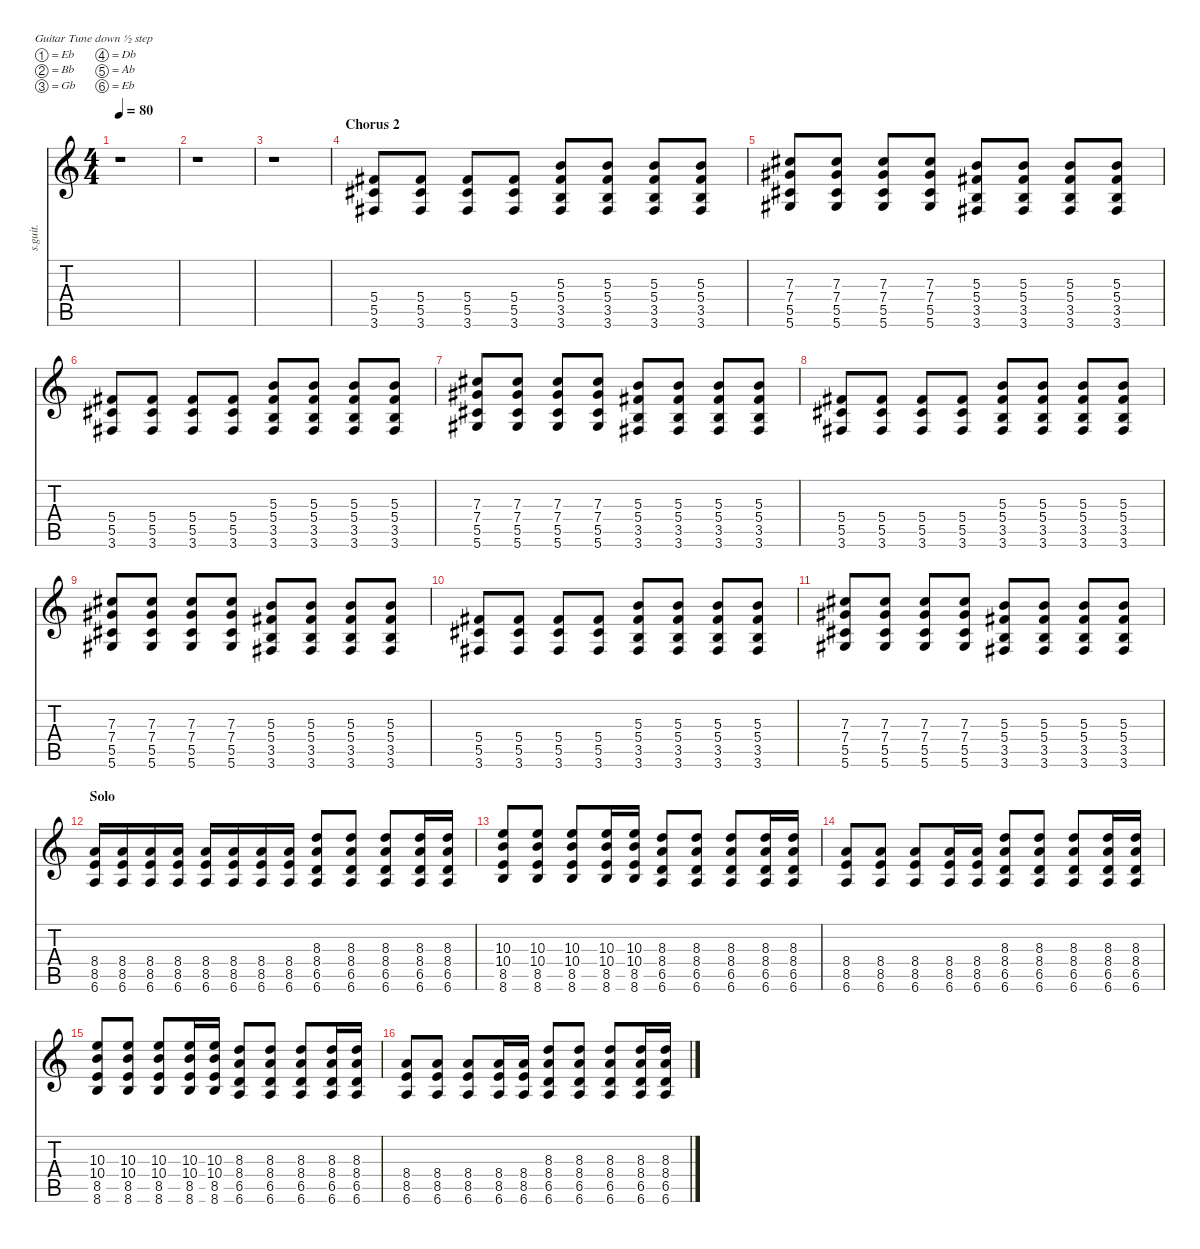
\defaultSystemsLayout 4
\hideDynamics
\bracketExtendMode nobrackets
\track ("Rhythm Guitar (Distorted, Bell)" "s.guit.") {instrument distortionguitar}
\staff {score tabs}
\tuning (Eb4 Bb3 Gb3 Db3 Ab2 Eb2)
\ts (4 4)
\tempo 80
\clef g2
\ks c
r.1{dy f} |
r.1 |
r.1 |
\section ("" "Chorus 2")
(5.4{acc #} 5.5{acc #} 3.6{acc #}).8{lyrics (0 "") lyrics (1 "") lyrics (2 "") lyrics (3 "") lyrics (4 "")} (5.4{acc #} 5.5{acc #} 3.6{acc #}).8{lyrics (0 "") lyrics (1 "") lyrics (2 "") lyrics (3 "") lyrics (4 "")} (5.4{acc #} 5.5{acc #} 3.6{acc #}).8{lyrics (0 "") lyrics (1 "") lyrics (2 "") lyrics (3 "") lyrics (4 "")} (5.4{acc #} 5.5{acc #} 3.6{acc #}).8{lyrics (0 "") lyrics (1 "") lyrics (2 "") lyrics (3 "") lyrics (4 "")} (5.3 5.4{acc #} 3.5 3.6{acc #}).8{lyrics (0 "") lyrics (1 "") lyrics (2 "") lyrics (3 "") lyrics (4 "")} (5.3 5.4{acc #} 3.5 3.6{acc #}).8{lyrics (0 "") lyrics (1 "") lyrics (2 "") lyrics (3 "") lyrics (4 "")} (5.3 5.4{acc #} 3.5 3.6{acc #}).8{lyrics (0 "") lyrics (1 "") lyrics (2 "") lyrics (3 "") lyrics (4 "")} (5.3 5.4{acc #} 3.5 3.6{acc #}).8{lyrics (0 "") lyrics (1 "") lyrics (2 "") lyrics (3 "") lyrics (4 "")} |
(7.3{acc #} 7.4{acc #} 5.5{acc #} 5.6{acc #}).8{lyrics (0 "") lyrics (1 "") lyrics (2 "") lyrics (3 "") lyrics (4 "")} (7.3{acc #} 7.4{acc #} 5.5{acc #} 5.6{acc #}).8{lyrics (0 "") lyrics (1 "") lyrics (2 "") lyrics (3 "") lyrics (4 "")} (7.3{acc #} 7.4{acc #} 5.5{acc #} 5.6{acc #}).8{lyrics (0 "") lyrics (1 "") lyrics (2 "") lyrics (3 "") lyrics (4 "")} (7.3{acc #} 7.4{acc #} 5.5{acc #} 5.6{acc #}).8{lyrics (0 "") lyrics (1 "") lyrics (2 "") lyrics (3 "") lyrics (4 "")} (5.3 5.4{acc #} 3.5 3.6{acc #}).8{lyrics (0 "") lyrics (1 "") lyrics (2 "") lyrics (3 "") lyrics (4 "")} (5.3 5.4{acc #} 3.5 3.6{acc #}).8{lyrics (0 "") lyrics (1 "") lyrics (2 "") lyrics (3 "") lyrics (4 "")} (5.3 5.4{acc #} 3.5 3.6{acc #}).8{lyrics (0 "") lyrics (1 "") lyrics (2 "") lyrics (3 "") lyrics (4 "")} (5.3 5.4{acc #} 3.5 3.6{acc #}).8{lyrics (0 "") lyrics (1 "") lyrics (2 "") lyrics (3 "") lyrics (4 "")} |
(5.4{acc #} 5.5{acc #} 3.6{acc #}).8{lyrics (0 "") lyrics (1 "") lyrics (2 "") lyrics (3 "") lyrics (4 "")} (5.4{acc #} 5.5{acc #} 3.6{acc #}).8{lyrics (0 "") lyrics (1 "") lyrics (2 "") lyrics (3 "") lyrics (4 "")} (5.4{acc #} 5.5{acc #} 3.6{acc #}).8{lyrics (0 "") lyrics (1 "") lyrics (2 "") lyrics (3 "") lyrics (4 "")} (5.4{acc #} 5.5{acc #} 3.6{acc #}).8{lyrics (0 "") lyrics (1 "") lyrics (2 "") lyrics (3 "") lyrics (4 "")} (5.3 5.4{acc #} 3.5 3.6{acc #}).8{lyrics (0 "") lyrics (1 "") lyrics (2 "") lyrics (3 "") lyrics (4 "")} (5.3 5.4{acc #} 3.5 3.6{acc #}).8{lyrics (0 "") lyrics (1 "") lyrics (2 "") lyrics (3 "") lyrics (4 "")} (5.3 5.4{acc #} 3.5 3.6{acc #}).8{lyrics (0 "") lyrics (1 "") lyrics (2 "") lyrics (3 "") lyrics (4 "")} (5.3 5.4{acc #} 3.5 3.6{acc #}).8{lyrics (0 "") lyrics (1 "") lyrics (2 "") lyrics (3 "") lyrics (4 "")} |
(7.3{acc #} 7.4{acc #} 5.5{acc #} 5.6{acc #}).8{lyrics (0 "") lyrics (1 "") lyrics (2 "") lyrics (3 "") lyrics (4 "")} (7.3{acc #} 7.4{acc #} 5.5{acc #} 5.6{acc #}).8{lyrics (0 "") lyrics (1 "") lyrics (2 "") lyrics (3 "") lyrics (4 "")} (7.3{acc #} 7.4{acc #} 5.5{acc #} 5.6{acc #}).8{lyrics (0 "") lyrics (1 "") lyrics (2 "") lyrics (3 "") lyrics (4 "")} (7.3{acc #} 7.4{acc #} 5.5{acc #} 5.6{acc #}).8{lyrics (0 "") lyrics (1 "") lyrics (2 "") lyrics (3 "") lyrics (4 "")} (5.3 5.4{acc #} 3.5 3.6{acc #}).8{lyrics (0 "") lyrics (1 "") lyrics (2 "") lyrics (3 "") lyrics (4 "")} (5.3 5.4{acc #} 3.5 3.6{acc #}).8{lyrics (0 "") lyrics (1 "") lyrics (2 "") lyrics (3 "") lyrics (4 "")} (5.3 5.4{acc #} 3.5 3.6{acc #}).8{lyrics (0 "") lyrics (1 "") lyrics (2 "") lyrics (3 "") lyrics (4 "")} (5.3 5.4{acc #} 3.5 3.6{acc #}).8{lyrics (0 "") lyrics (1 "") lyrics (2 "") lyrics (3 "") lyrics (4 "")} |
(5.4{acc #} 5.5{acc #} 3.6{acc #}).8{lyrics (0 "") lyrics (1 "") lyrics (2 "") lyrics (3 "") lyrics (4 "")} (5.4{acc #} 5.5{acc #} 3.6{acc #}).8{lyrics (0 "") lyrics (1 "") lyrics (2 "") lyrics (3 "") lyrics (4 "")} (5.4{acc #} 5.5{acc #} 3.6{acc #}).8{lyrics (0 "") lyrics (1 "") lyrics (2 "") lyrics (3 "") lyrics (4 "")} (5.4{acc #} 5.5{acc #} 3.6{acc #}).8{lyrics (0 "") lyrics (1 "") lyrics (2 "") lyrics (3 "") lyrics (4 "")} (5.3 5.4{acc #} 3.5 3.6{acc #}).8{lyrics (0 "") lyrics (1 "") lyrics (2 "") lyrics (3 "") lyrics (4 "")} (5.3 5.4{acc #} 3.5 3.6{acc #}).8{lyrics (0 "") lyrics (1 "") lyrics (2 "") lyrics (3 "") lyrics (4 "")} (5.3 5.4{acc #} 3.5 3.6{acc #}).8{lyrics (0 "") lyrics (1 "") lyrics (2 "") lyrics (3 "") lyrics (4 "")} (5.3 5.4{acc #} 3.5 3.6{acc #}).8{lyrics (0 "") lyrics (1 "") lyrics (2 "") lyrics (3 "") lyrics (4 "")} |
(7.3{acc #} 7.4{acc #} 5.5{acc #} 5.6{acc #}).8{lyrics (0 "") lyrics (1 "") lyrics (2 "") lyrics (3 "") lyrics (4 "")} (7.3{acc #} 7.4{acc #} 5.5{acc #} 5.6{acc #}).8{lyrics (0 "") lyrics (1 "") lyrics (2 "") lyrics (3 "") lyrics (4 "")} (7.3{acc #} 7.4{acc #} 5.5{acc #} 5.6{acc #}).8{lyrics (0 "") lyrics (1 "") lyrics (2 "") lyrics (3 "") lyrics (4 "")} (7.3{acc #} 7.4{acc #} 5.5{acc #} 5.6{acc #}).8{lyrics (0 "") lyrics (1 "") lyrics (2 "") lyrics (3 "") lyrics (4 "")} (5.3 5.4{acc #} 3.5 3.6{acc #}).8{lyrics (0 "") lyrics (1 "") lyrics (2 "") lyrics (3 "") lyrics (4 "")} (5.3 5.4{acc #} 3.5 3.6{acc #}).8{lyrics (0 "") lyrics (1 "") lyrics (2 "") lyrics (3 "") lyrics (4 "")} (5.3 5.4{acc #} 3.5 3.6{acc #}).8{lyrics (0 "") lyrics (1 "") lyrics (2 "") lyrics (3 "") lyrics (4 "")} (5.3 5.4{acc #} 3.5 3.6{acc #}).8{lyrics (0 "") lyrics (1 "") lyrics (2 "") lyrics (3 "") lyrics (4 "")} |
(5.4{acc #} 5.5{acc #} 3.6{acc #}).8{lyrics (0 "") lyrics (1 "") lyrics (2 "") lyrics (3 "") lyrics (4 "")} (5.4{acc #} 5.5{acc #} 3.6{acc #}).8{lyrics (0 "") lyrics (1 "") lyrics (2 "") lyrics (3 "") lyrics (4 "")} (5.4{acc #} 5.5{acc #} 3.6{acc #}).8{lyrics (0 "") lyrics (1 "") lyrics (2 "") lyrics (3 "") lyrics (4 "")} (5.4{acc #} 5.5{acc #} 3.6{acc #}).8{lyrics (0 "") lyrics (1 "") lyrics (2 "") lyrics (3 "") lyrics (4 "")} (5.3 5.4{acc #} 3.5 3.6{acc #}).8{lyrics (0 "") lyrics (1 "") lyrics (2 "") lyrics (3 "") lyrics (4 "")} (5.3 5.4{acc #} 3.5 3.6{acc #}).8{lyrics (0 "") lyrics (1 "") lyrics (2 "") lyrics (3 "") lyrics (4 "")} (5.3 5.4{acc #} 3.5 3.6{acc #}).8{lyrics (0 "") lyrics (1 "") lyrics (2 "") lyrics (3 "") lyrics (4 "")} (5.3 5.4{acc #} 3.5 3.6{acc #}).8{lyrics (0 "") lyrics (1 "") lyrics (2 "") lyrics (3 "") lyrics (4 "")} |
(7.3{acc #} 7.4{acc #} 5.5{acc #} 5.6{acc #}).8{lyrics (0 "") lyrics (1 "") lyrics (2 "") lyrics (3 "") lyrics (4 "")} (7.3{acc #} 7.4{acc #} 5.5{acc #} 5.6{acc #}).8{lyrics (0 "") lyrics (1 "") lyrics (2 "") lyrics (3 "") lyrics (4 "")} (7.3{acc #} 7.4{acc #} 5.5{acc #} 5.6{acc #}).8{lyrics (0 "") lyrics (1 "") lyrics (2 "") lyrics (3 "") lyrics (4 "")} (7.3{acc #} 7.4{acc #} 5.5{acc #} 5.6{acc #}).8{lyrics (0 "") lyrics (1 "") lyrics (2 "") lyrics (3 "") lyrics (4 "")} (5.3 5.4{acc #} 3.5 3.6{acc #}).8{lyrics (0 "") lyrics (1 "") lyrics (2 "") lyrics (3 "") lyrics (4 "")} (5.3 5.4{acc #} 3.5 3.6{acc #}).8{lyrics (0 "") lyrics (1 "") lyrics (2 "") lyrics (3 "") lyrics (4 "")} (5.3 5.4{acc #} 3.5 3.6{acc #}).8{lyrics (0 "") lyrics (1 "") lyrics (2 "") lyrics (3 "") lyrics (4 "")} (5.3 5.4{acc #} 3.5 3.6{acc #}).8{lyrics (0 "") lyrics (1 "") lyrics (2 "") lyrics (3 "") lyrics (4 "")} |
\section ("" "Solo")
(8.4 8.5 6.6).16{lyrics (0 "") lyrics (1 "") lyrics (2 "") lyrics (3 "") lyrics (4 "")} (8.4 8.5 6.6).16{lyrics (0 "") lyrics (1 "") lyrics (2 "") lyrics (3 "") lyrics (4 "")} (8.4 8.5 6.6).16{lyrics (0 "") lyrics (1 "") lyrics (2 "") lyrics (3 "") lyrics (4 "")} (8.4 8.5 6.6).16{lyrics (0 "") lyrics (1 "") lyrics (2 "") lyrics (3 "") lyrics (4 "")} (8.4 8.5 6.6).16{lyrics (0 "") lyrics (1 "") lyrics (2 "") lyrics (3 "") lyrics (4 "")} (8.4 8.5 6.6).16{lyrics (0 "") lyrics (1 "") lyrics (2 "") lyrics (3 "") lyrics (4 "")} (8.4 8.5 6.6).16{lyrics (0 "") lyrics (1 "") lyrics (2 "") lyrics (3 "") lyrics (4 "")} (8.4 8.5 6.6).16{lyrics (0 "") lyrics (1 "") lyrics (2 "") lyrics (3 "") lyrics (4 "")} (8.3 8.4 6.5 6.6).8{lyrics (0 "") lyrics (1 "") lyrics (2 "") lyrics (3 "") lyrics (4 "")} (8.3 8.4 6.5 6.6).8{lyrics (0 "") lyrics (1 "") lyrics (2 "") lyrics (3 "") lyrics (4 "")} (8.3 8.4 6.5 6.6).8{lyrics (0 "") lyrics (1 "") lyrics (2 "") lyrics (3 "") lyrics (4 "")} (8.3 8.4 6.5 6.6).16{lyrics (0 "") lyrics (1 "") lyrics (2 "") lyrics (3 "") lyrics (4 "")} (8.3 8.4 6.5 6.6).16{lyrics (0 "") lyrics (1 "") lyrics (2 "") lyrics (3 "") lyrics (4 "")} |
(10.3 10.4 8.5 8.6).8{lyrics (0 "") lyrics (1 "") lyrics (2 "") lyrics (3 "") lyrics (4 "")} (10.3 10.4 8.5 8.6).8{lyrics (0 "") lyrics (1 "") lyrics (2 "") lyrics (3 "") lyrics (4 "")} (10.3 10.4 8.5 8.6).8{lyrics (0 "") lyrics (1 "") lyrics (2 "") lyrics (3 "") lyrics (4 "")} (10.3 10.4 8.5 8.6).16{lyrics (0 "") lyrics (1 "") lyrics (2 "") lyrics (3 "") lyrics (4 "")} (10.3 10.4 8.5 8.6).16{lyrics (0 "") lyrics (1 "") lyrics (2 "") lyrics (3 "") lyrics (4 "")} (8.3 8.4 6.5 6.6).8{lyrics (0 "") lyrics (1 "") lyrics (2 "") lyrics (3 "") lyrics (4 "")} (8.3 8.4 6.5 6.6).8{lyrics (0 "") lyrics (1 "") lyrics (2 "") lyrics (3 "") lyrics (4 "")} (8.3 8.4 6.5 6.6).8{lyrics (0 "") lyrics (1 "") lyrics (2 "") lyrics (3 "") lyrics (4 "")} (8.3 8.4 6.5 6.6).16{lyrics (0 "") lyrics (1 "") lyrics (2 "") lyrics (3 "") lyrics (4 "")} (8.3 8.4 6.5 6.6).16{lyrics (0 "") lyrics (1 "") lyrics (2 "") lyrics (3 "") lyrics (4 "")} |
(8.4 8.5 6.6).8{lyrics (0 "") lyrics (1 "") lyrics (2 "") lyrics (3 "") lyrics (4 "")} (8.4 8.5 6.6).8{lyrics (0 "") lyrics (1 "") lyrics (2 "") lyrics (3 "") lyrics (4 "")} (8.4 8.5 6.6).8{lyrics (0 "") lyrics (1 "") lyrics (2 "") lyrics (3 "") lyrics (4 "")} (8.4 8.5 6.6).16{lyrics (0 "") lyrics (1 "") lyrics (2 "") lyrics (3 "") lyrics (4 "")} (8.4 8.5 6.6).16{lyrics (0 "") lyrics (1 "") lyrics (2 "") lyrics (3 "") lyrics (4 "")} (8.3 8.4 6.5 6.6).8{lyrics (0 "") lyrics (1 "") lyrics (2 "") lyrics (3 "") lyrics (4 "")} (8.3 8.4 6.5 6.6).8{lyrics (0 "") lyrics (1 "") lyrics (2 "") lyrics (3 "") lyrics (4 "")} (8.3 8.4 6.5 6.6).8{lyrics (0 "") lyrics (1 "") lyrics (2 "") lyrics (3 "") lyrics (4 "")} (8.3 8.4 6.5 6.6).16{lyrics (0 "") lyrics (1 "") lyrics (2 "") lyrics (3 "") lyrics (4 "")} (8.3 8.4 6.5 6.6).16{lyrics (0 "") lyrics (1 "") lyrics (2 "") lyrics (3 "") lyrics (4 "")} |
(10.3 10.4 8.5 8.6).8{lyrics (0 "") lyrics (1 "") lyrics (2 "") lyrics (3 "") lyrics (4 "")} (10.3 10.4 8.5 8.6).8{lyrics (0 "") lyrics (1 "") lyrics (2 "") lyrics (3 "") lyrics (4 "")} (10.3 10.4 8.5 8.6).8{lyrics (0 "") lyrics (1 "") lyrics (2 "") lyrics (3 "") lyrics (4 "")} (10.3 10.4 8.5 8.6).16{lyrics (0 "") lyrics (1 "") lyrics (2 "") lyrics (3 "") lyrics (4 "")} (10.3 10.4 8.5 8.6).16{lyrics (0 "") lyrics (1 "") lyrics (2 "") lyrics (3 "") lyrics (4 "")} (8.3 8.4 6.5 6.6).8{lyrics (0 "") lyrics (1 "") lyrics (2 "") lyrics (3 "") lyrics (4 "")} (8.3 8.4 6.5 6.6).8{lyrics (0 "") lyrics (1 "") lyrics (2 "") lyrics (3 "") lyrics (4 "")} (8.3 8.4 6.5 6.6).8{lyrics (0 "") lyrics (1 "") lyrics (2 "") lyrics (3 "") lyrics (4 "")} (8.3 8.4 6.5 6.6).16{lyrics (0 "") lyrics (1 "") lyrics (2 "") lyrics (3 "") lyrics (4 "")} (8.3 8.4 6.5 6.6).16{lyrics (0 "") lyrics (1 "") lyrics (2 "") lyrics (3 "") lyrics (4 "")} |
(8.4 8.5 6.6).8{lyrics (0 "") lyrics (1 "") lyrics (2 "") lyrics (3 "") lyrics (4 "")} (8.4 8.5 6.6).8{lyrics (0 "") lyrics (1 "") lyrics (2 "") lyrics (3 "") lyrics (4 "")} (8.4 8.5 6.6).8{lyrics (0 "") lyrics (1 "") lyrics (2 "") lyrics (3 "") lyrics (4 "")} (8.4 8.5 6.6).16{lyrics (0 "") lyrics (1 "") lyrics (2 "") lyrics (3 "") lyrics (4 "")} (8.4 8.5 6.6).16{lyrics (0 "") lyrics (1 "") lyrics (2 "") lyrics (3 "") lyrics (4 "")} (8.3 8.4 6.5 6.6).8{lyrics (0 "") lyrics (1 "") lyrics (2 "") lyrics (3 "") lyrics (4 "")} (8.3 8.4 6.5 6.6).8{lyrics (0 "") lyrics (1 "") lyrics (2 "") lyrics (3 "") lyrics (4 "")} (8.3 8.4 6.5 6.6).8{lyrics (0 "") lyrics (1 "") lyrics (2 "") lyrics (3 "") lyrics (4 "")} (8.3 8.4 6.5 6.6).16{lyrics (0 "") lyrics (1 "") lyrics (2 "") lyrics (3 "") lyrics (4 "")} (8.3 8.4 6.5 6.6).16{lyrics (0 "") lyrics (1 "") lyrics (2 "") lyrics (3 "") lyrics (4 "")}
